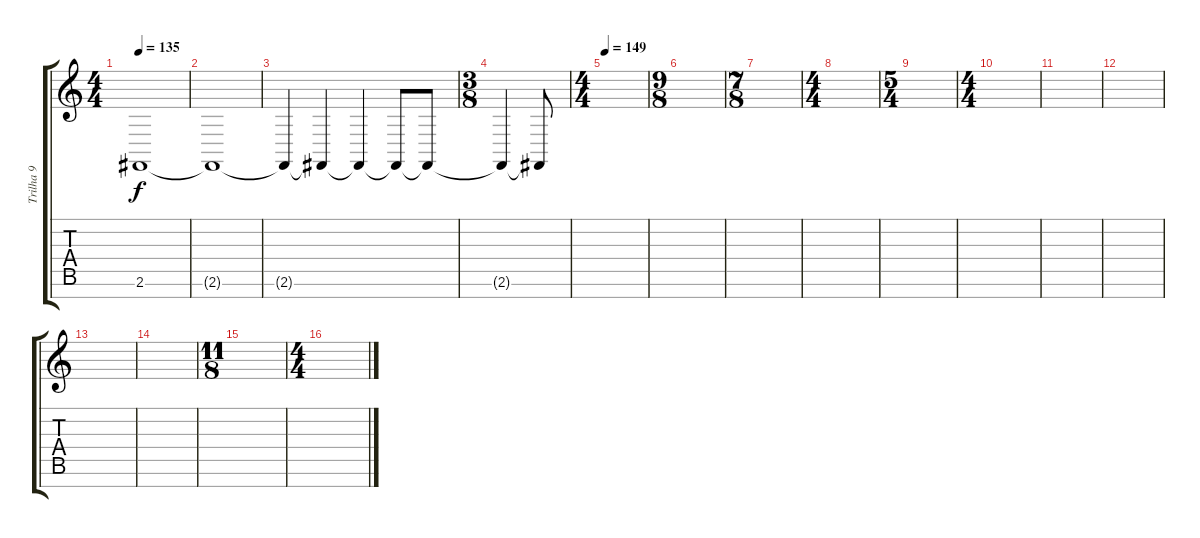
\track ("Trilha 9" "Trilha 9") {instrument stringensemble1}
\staff {score tabs}
\tuning (E4 B3 G3 D3 A2 E2 B1) {hide}
\ts (4 4)
\tempo 135
\tempo 110
\tempo 135
\clef g2
\ks c
2.6.1{dy f instrument stringensemble1} |
2.6{t}.1 |
2.6{t}.4 2.6{t}.4 2.6{t}.4 2.6{t}.8 2.6{t}.8 |
\ts (3 8)
2.6{t}.4 2.6{t}.8 |
\ts (4 4)
\tempo 149
|
\ts (9 8)
|
\ts (7 8)
|
\ts (4 4)
|
\ts (5 4)
|
\ts (4 4)
|
|
|
|
|
\ts (11 8)
|
\ts (4 4)
